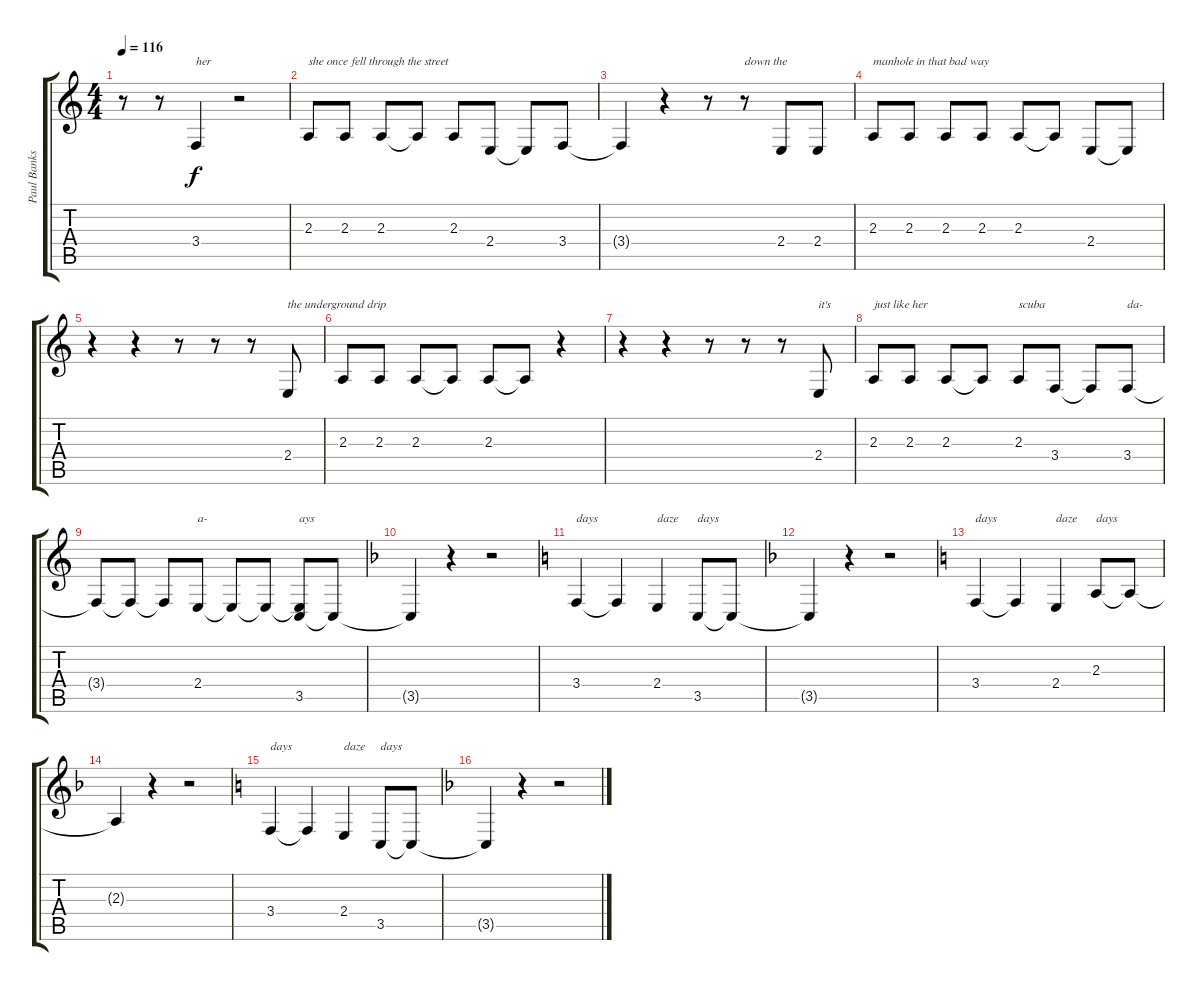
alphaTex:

\track ("Paul Banks Vox" "Paul Banks") {instrument altosax}
\staff {score tabs}
\tuning (E4 B3 G3 D3 A2 E2) {hide}
\ts (4 4)
\tempo 116
\clef g2
\ks c
r.8{dy f} r.8 3.4.4{txt "her"} r.2 |
2.3.8{txt "she once fell through the street "} 2.3.8 2.3.8 2.3{t}.8 2.3.8 2.4.8 2.4{t}.8 3.4.8 |
3.4{t}.4 r.4 r.8 r.8{txt "down the"} 2.4.8 2.4.8 |
2.3.8{txt "manhole in that bad way"} 2.3.8 2.3.8 2.3.8 2.3.8 2.3{t}.8 2.4.8 2.4{t}.8 |
r.4 r.4 r.8 r.8 r.8 2.4.8{txt "the underground drip "} |
2.3.8 2.3.8 2.3.8 2.3{t}.8 2.3.8 2.3{t}.8 r.4 |
r.4 r.4 r.8 r.8 r.8 2.4.8{txt "it's "} |
2.3.8{txt "just like her"} 2.3.8 2.3.8 2.3{t}.8 2.3.8{txt "scuba"} 3.4.8 3.4{t}.8 3.4.8{txt "da-"} |
3.4{t}.8 3.4{t}.8 3.4{t}.8{volume 14} 2.4.8{txt "a-"} 2.4{t}.8 2.4{t}.8 (2.4{t} 3.5).8{txt "ays"} 3.5{t}.8 |
\ks f
3.5{t}.4 r.4 r.2 |
\ks c
3.4.4{txt "days" volume 13} 3.4{t}.4 2.4.4{txt "daze"} 3.5.8{txt "days"} 3.5{t}.8 |
\ks f
3.5{t}.4 r.4 r.2 |
\ks c
3.4.4{txt "days" volume 13} 3.4{t}.4 2.4.4{txt "daze"} 2.3.8{txt "days"} 2.3{t}.8 |
\ks f
2.3{t}.4 r.4 r.2 |
\ks c
3.4.4{txt "days" volume 13} 3.4{t}.4 2.4.4{txt "daze"} 3.5.8{txt "days"} 3.5{t}.8 |
\ks f
3.5{t}.4 r.4 r.2
